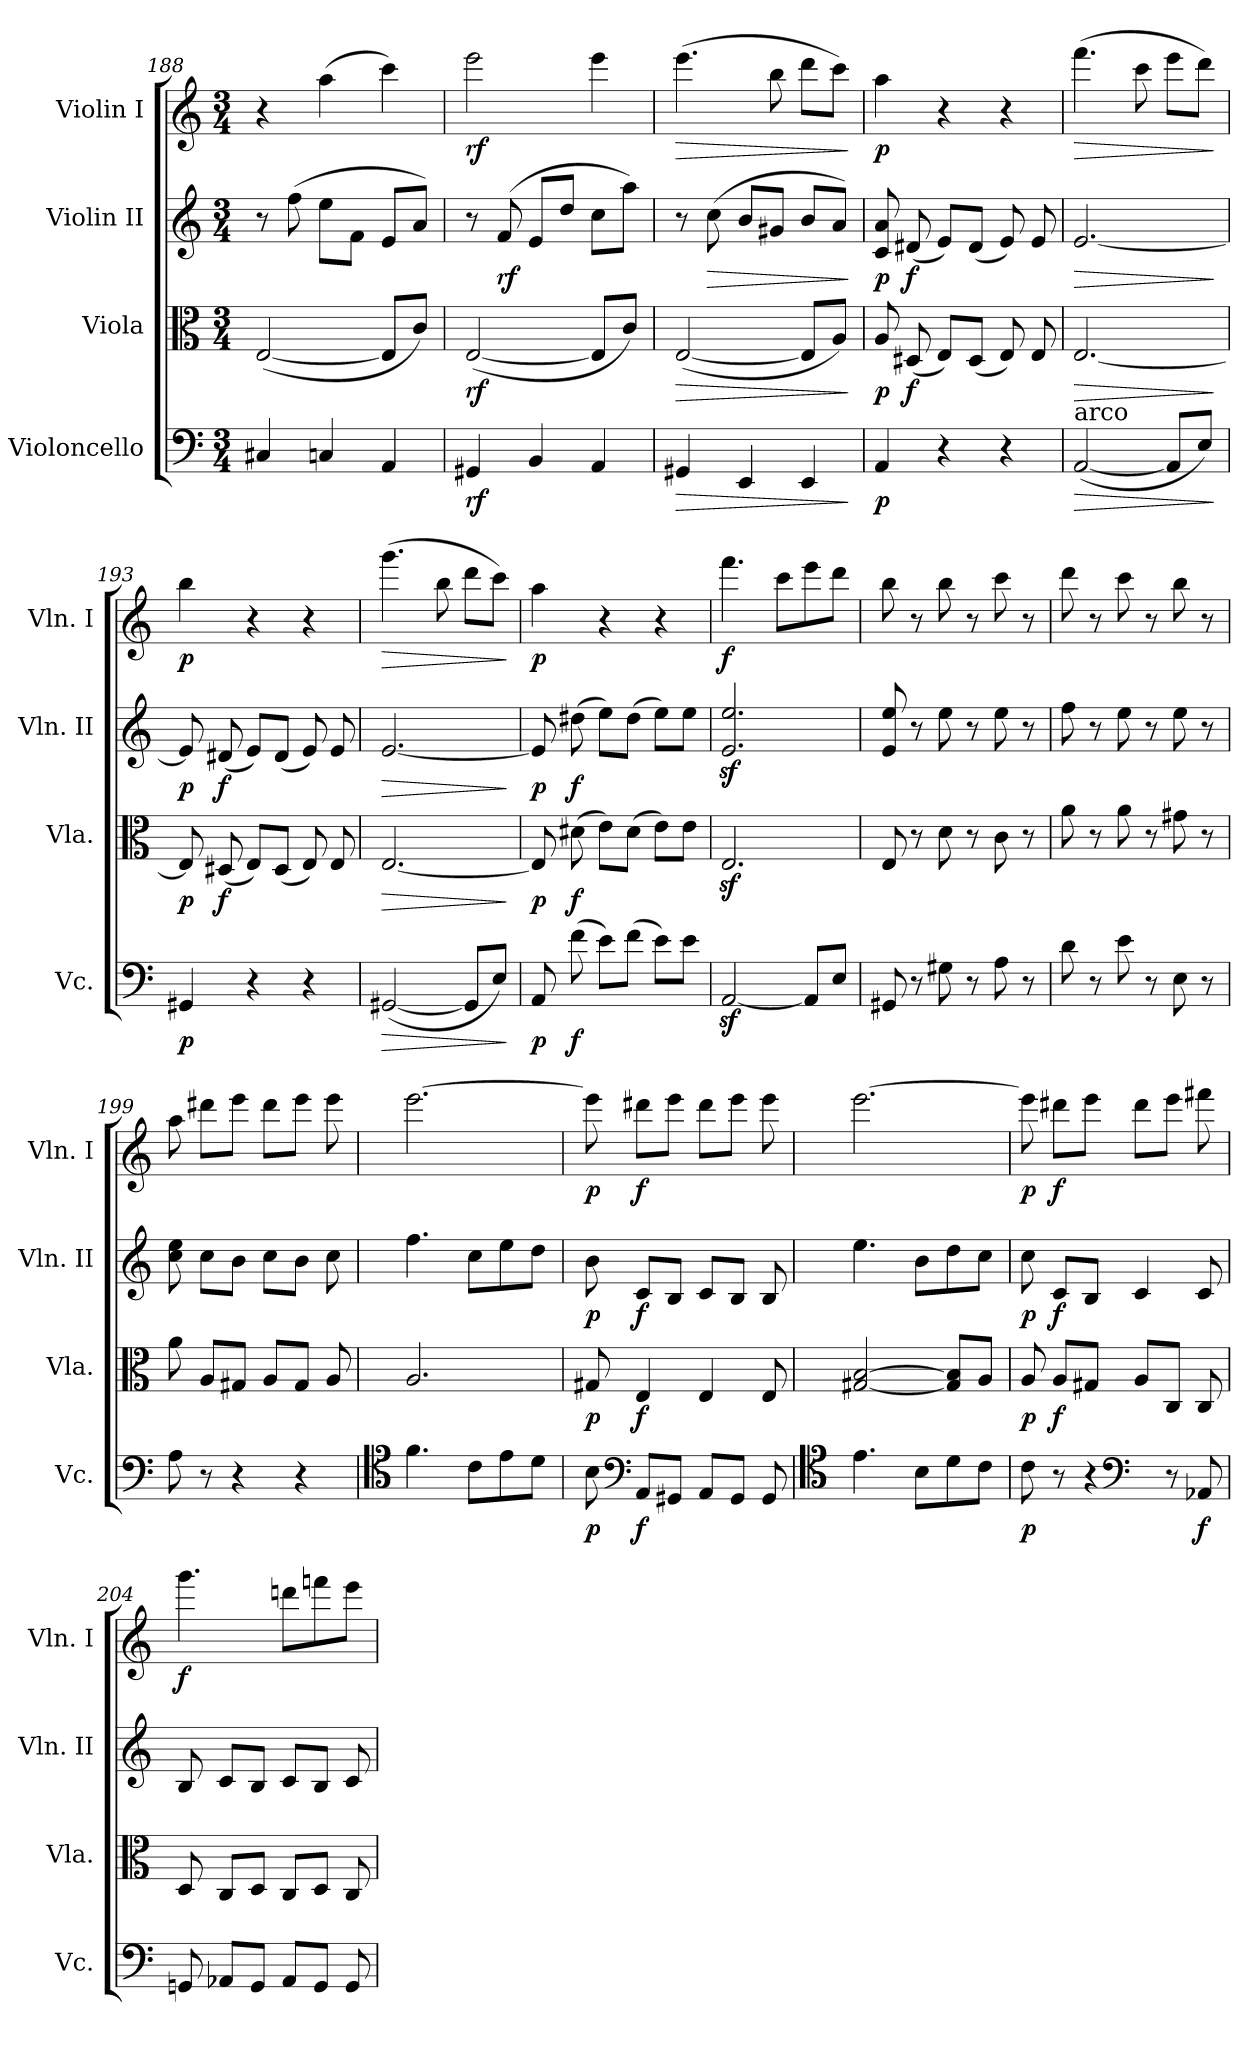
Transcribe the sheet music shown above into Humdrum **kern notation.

**kern	**dynam	**kern	**dynam	**kern	**dynam	**kern	**dynam
*part4	*part4	*part3	*part3	*part2	*part2	*part1	*part1
*staff4	*staff4	*staff3	*staff3	*staff2	*staff2	*staff1	*staff1
*I"Violoncello	*	*I"Viola	*	*I"Violin II	*	*I"Violin I	*
*I'Vc.	*	*I'Vla.	*	*I'Vln. II	*	*I'Vln. I	*
*clefF4	*	*clefC3	*	*clefG2	*	*clefG2	*
*k[]	*	*k[]	*	*k[]	*	*k[]	*
*M3/4	*	*M3/4	*	*M3/4	*	*M3/4	*
=188	=188	=188	=188	=188	=188	=188	=188
4C#X/	.	(>[2E/	.	8r	.	4r	.
.	.	.	.	(>8ff\	.	.	.
4Cn/	.	.	.	8ee\L	.	(>4aa\	.
.	.	.	.	8f\J	.	.	.
4AA/	.	8E/L]	.	8e/L	.	4ccc\)	.
.	.	8c/J)	.	8a/J)	.	.	.
!!LO:PB:g=z
=189	=189	=189	=189	=189	=189	=189	=189
!	!LO:DY:b	!	!LO:DY:b	!	!	!	!LO:DY:b
4GG#X/	rf	(>[2E/	rf	8r	.	2eee\	rf
!	!	!	!	!	!LO:DY:b	!	!
.	.	.	.	(>8f/	rf	.	.
4BB/	.	.	.	8e/L	.	.	.
.	.	.	.	8dd/J	.	.	.
4AA/	.	8E/L]	.	8cc\L	.	4eee\	.
.	.	8c/J)	.	8aa\J)	.	.	.
=190	=190	=190	=190	=190	=190	=190	=190
!	!LO:HP:b	!	!LO:HP:b	!	!	!	!LO:HP:b
4GG#X/	>	(>[2E/	>	8r	.	(>4.eee\	>
!	!	!	!	!	!LO:HP:b	!	!
.	.	.	.	(>8cc\	>	.	.
4EE/	.	.	.	8b/L	.	.	.
.	.	.	.	8g#X/J	.	8bb\	.
4EE/	.	8E/L]	.	8b/L	.	8ddd\L	.
.	.	8A/J)	.	8a/J)	.	8ccc\J)	.
.	]	.	]	.	]	.	]
=191	=191	=191	=191	=191	=191	=191	=191
!	!LO:DY:b	!	!LO:DY:b	!	!LO:DY:b	!	!LO:DY:b
4AA/	p	8A/	p	8c/ 8a/	p	4aa\	p
!	!	!	!LO:DY:b	!	!LO:DY:b	!	!
.	.	(<8D#X/	f	(<8d#X/	f	.	.
4r	.	8E/L)	.	8e/L)	.	4r	.
.	.	(<8D#/J	.	(<8d#/J	.	.	.
4r	.	8E/)	.	8e/)	.	4r	.
.	.	8E/	.	8e/	.	.	.
=192	=192	=192	=192	=192	=192	=192	=192
!LO:TX:a:t=arco	!	!	!	!	!	!	!
!	!LO:HP:b	!	!LO:HP:b	!	!LO:HP:b	!	!LO:HP:b
(<[2AA/	>	[2.E/	>	[2.e/	>	(>4.fff\	>
.	.	.	.	.	.	8ccc\	.
8AA/L]	.	.	.	.	.	8eee\L	.
8E/J)	.	.	.	.	.	8ddd\J)	.
.	]	.	]	.	]	.	]
=193	=193	=193	=193	=193	=193	=193	=193
!	!LO:DY:b	!	!LO:DY:b	!	!LO:DY:b	!	!LO:DY:b
4GG#X/	p	8E/]	p	8e/]	p	4bb\	p
!	!	!	!LO:DY:b	!	!LO:DY:b	!	!
.	.	(<8D#X/	f	(<8d#X/	f	.	.
4r	.	8E/L)	.	8e/L)	.	4r	.
.	.	(<8D#/J	.	(<8d#/J	.	.	.
4r	.	8E/)	.	8e/)	.	4r	.
.	.	8E/	.	8e/	.	.	.
=194	=194	=194	=194	=194	=194	=194	=194
!	!LO:HP:b	!	!LO:HP:b	!	!LO:HP:b	!	!LO:HP:b
(<[2GG#X/	>	[2.E/	>	[2.e/	>	(>4.ggg\	>
.	.	.	.	.	.	8bb\	.
8GG#/L]	.	.	.	.	.	8ddd\L	.
8E/J)	.	.	.	.	.	8ccc\J)	.
.	]	.	]	.	]	.	]
!!LO:LB:g=z
=195	=195	=195	=195	=195	=195	=195	=195
!	!LO:DY:b	!	!LO:DY:b	!	!LO:DY:b	!	!LO:DY:b
8AA/	p	8E/]	p	8e/]	p	4aa\	p
!	!LO:DY:b	!	!LO:DY:b	!	!LO:DY:b	!	!
(>8f\	f	(>8d#X\	f	(>8dd#X\	f	.	.
8e\L)	.	8e\L)	.	8ee\L)	.	4r	.
(>8f\J	.	(>8d#\J	.	(>8dd#\J	.	.	.
8e\L)	.	8e\L)	.	8ee\L)	.	4r	.
8e\J	.	8e\J	.	8ee\J	.	.	.
=196	=196	=196	=196	=196	=196	=196	=196
!	!	!	!	!	!	!	!LO:DY:b
[2AAz</	.	2.Ez</	.	2.e/z< 2.ee/z<	.	4.fff\	f
.	.	.	.	.	.	8ccc\L	.
8AA/L]	.	.	.	.	.	8eee\	.
8E/J	.	.	.	.	.	8ddd\J	.
!!LO:PB:g=z
=197	=197	=197	=197	=197	=197	=197	=197
8GG#X/	.	8E/	.	8e/ 8ee/	.	8bb\	.
8r	.	8r	.	8r	.	8r	.
8G#X\	.	8d\	.	8ee\	.	8bb\	.
8r	.	8r	.	8r	.	8r	.
8A\	.	8c\	.	8ee\	.	8ccc\	.
8r	.	8r	.	8r	.	8r	.
=198	=198	=198	=198	=198	=198	=198	=198
8d\	.	8a\	.	8ff\	.	8ddd\	.
8r	.	8r	.	8r	.	8r	.
8e\	.	8a\	.	8ee\	.	8ccc\	.
8r	.	8r	.	8r	.	8r	.
8E\	.	8g#X\	.	8ee\	.	8bb\	.
8r	.	8r	.	8r	.	8r	.
=199	=199	=199	=199	=199	=199	=199	=199
8A\	.	8a\	.	8cc\ 8ee\	.	8aa\	.
8r	.	8A/L	.	8cc\L	.	8ddd#X\L	.
4r	.	8G#X/J	.	8b\J	.	8eee\J	.
.	.	8A/L	.	8cc\L	.	8ddd#\L	.
4r	.	8G#/J	.	8b\J	.	8eee\J	.
.	.	8A/	.	8cc\	.	8eee\	.
=200	=200	=200	=200	=200	=200	=200	=200
*clefC4	*	*	*	*	*	*	*
4.f\	.	2.A/	.	4.ff\	.	[2.eee\	.
8c\L	.	.	.	8cc\L	.	.	.
8e\	.	.	.	8ee\	.	.	.
8d\J	.	.	.	8dd\J	.	.	.
!!LO:LB:g=z
=201	=201	=201	=201	=201	=201	=201	=201
!	!LO:DY:b	!	!LO:DY:b	!	!LO:DY:b	!	!LO:DY:b
8B\	p	8G#X/	p	8b\	p	8eee\]	p
*clefF4	*	*	*	*	*	*	*
!	!LO:DY:b	!	!LO:DY:b	!	!LO:DY:b	!	!LO:DY:b
8AA/L	f	4E/	f	8c/L	f	8ddd#X\L	f
8GG#X/J	.	.	.	8B/J	.	8eee\J	.
8AA/L	.	4E/	.	8c/L	.	8ddd#\L	.
8GG#/J	.	.	.	8B/J	.	8eee\J	.
8GG#/	.	8E/	.	8B/	.	8eee\	.
=202	=202	=202	=202	=202	=202	=202	=202
*clefC4	*	*	*	*	*	*	*
4.e\	.	[2G#X/ [2B/	.	4.ee\	.	[2.eee\	.
8B\L	.	.	.	8b\L	.	.	.
8d\	.	8G#/] 8B/]L	.	8dd\	.	.	.
8c\J	.	8A/J	.	8cc\J	.	.	.
!!LO:LB:g=z
=203	=203	=203	=203	=203	=203	=203	=203
!	!LO:DY:b	!	!LO:DY:b	!	!LO:DY:b	!	!LO:DY:b
8c\	p	8A/	p	8cc\	p	8eee\]	p
!	!	!	!LO:DY:b	!	!LO:DY:b	!	!LO:DY:b
8r	.	8A/L	f	8c/L	f	8ddd#X\L	f
4r	.	8G#X/J	.	8B/J	.	8eee\J	.
*clefF4	*	*	*	*	*	*	*
.	.	8A/L	.	4c/	.	8ddd#\L	.
8r	.	8C/J	.	.	.	8eee\J	.
!	!LO:DY:b	!	!	!	!	!	!
8AA-X/	f	8C/	.	8c/	.	8fff#X\	.
=204	=204	=204	=204	=204	=204	=204	=204
!	!	!	!	!	!	!	!LO:DY:b
8GGn/	.	8D/	.	8B/	.	4.ggg\	f
8AA-X/L	.	8C/L	.	8c/L	.	.	.
8GG/J	.	8D/J	.	8B/J	.	.	.
8AA-/L	.	8C/L	.	8c/L	.	8dddn\L	.
8GG/J	.	8D/J	.	8B/J	.	8fffn\	.
8GG/	.	8C/	.	8c/	.	8eee\J	.
=	=	=	=	=	=	=	=
*-	*-	*-	*-	*-	*-	*-	*-
